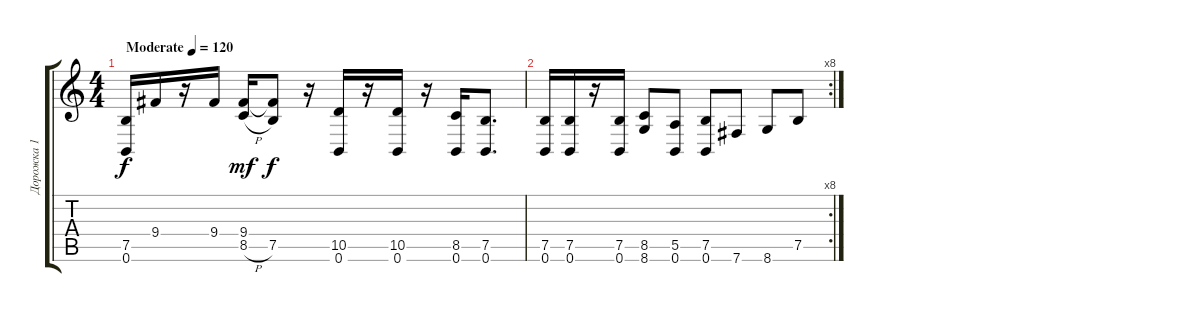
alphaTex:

\track ("Дорожка 1" "Дорожка 1") {instrument overdrivenguitar}
\staff {score tabs}
\tuning (B3 Gb3 D3 A2 E2 B1) {hide}
\ts (4 4)
\tempo (120 "Moderate")
\clef g2
\ks c
(7.5 0.6).16{dy f instrument overdrivenguitar} 9.4.16 r.16 9.4.16 (9.4 8.5{h}).16{dy mf} (9.4{t} 7.5).8{dy f} r.16 (10.5 0.6).16 r.16 (10.5 0.6).16 r.16 (8.5 0.6).16 (7.5 0.6).8{d} |
\rc 8
(7.5 0.6).16 (7.5 0.6).16 r.16 (7.5 0.6).16 (8.5 8.6).8 (5.5 0.6).8 (7.5 0.6).8 7.6.8 8.6.8 7.5.8
